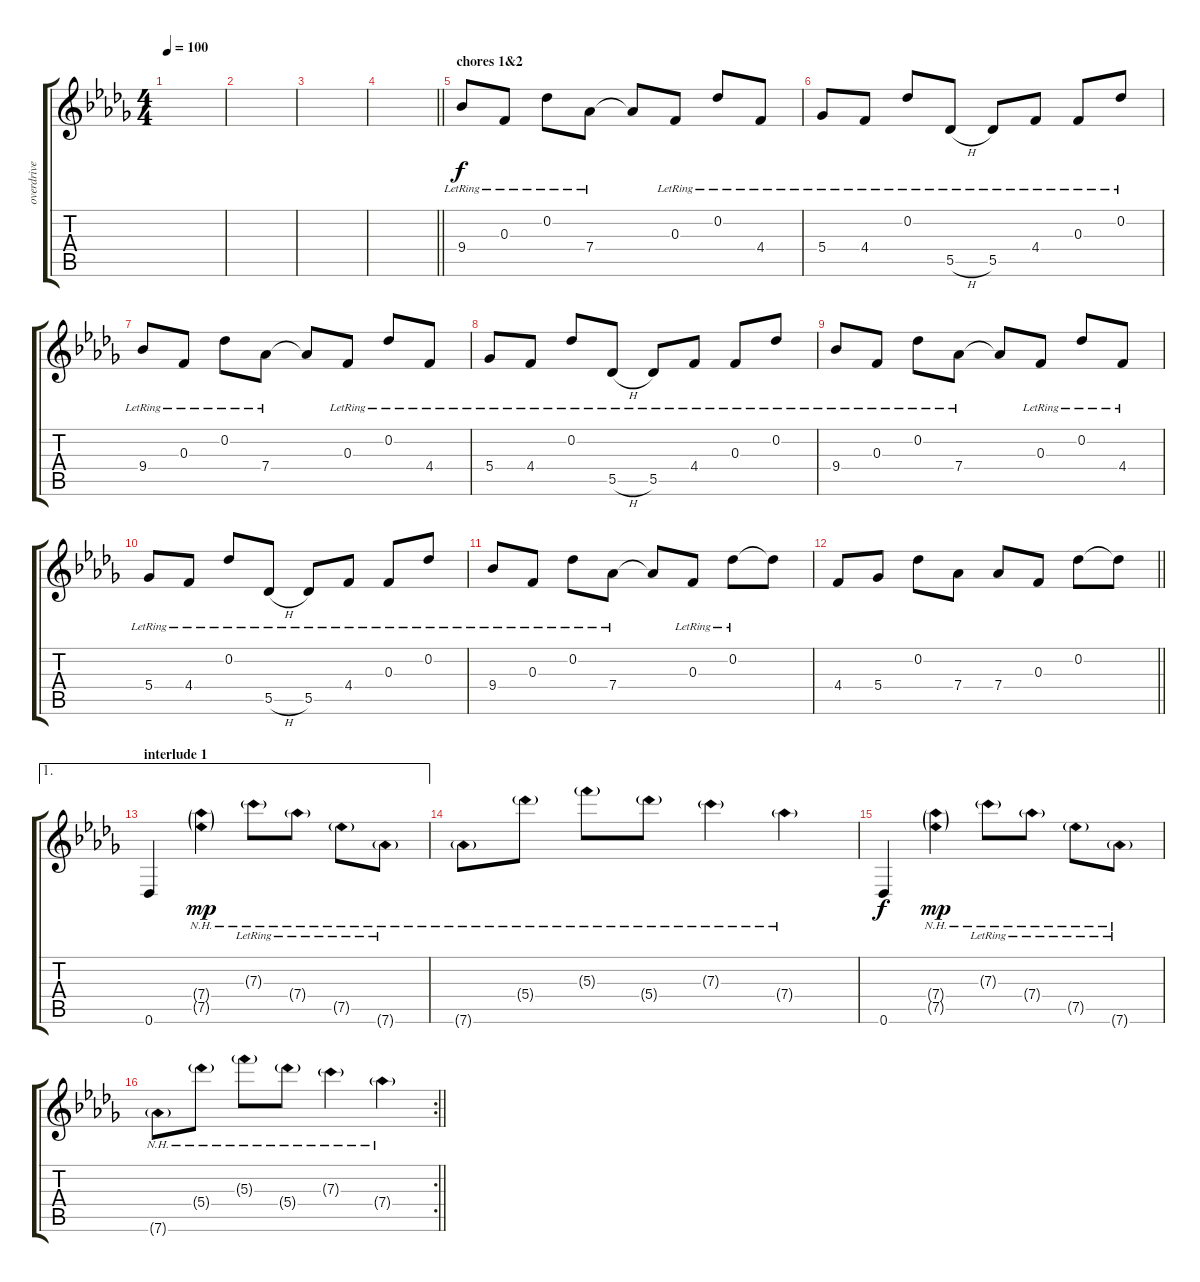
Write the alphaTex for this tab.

\track ("overdrive guitar" "overdrive ") {instrument overdrivenguitar}
\staff {score tabs}
\tuning (Db4 Db4 F3 Db3 Ab2 Db2) {hide}
\ts (4 4)
\tempo 100
\clef g2
\ks db
|
|
|
\barLineRight lightlight
|
\section ("" "chores 1&2 ")
9.4{lr}.8 0.3{lr}.8 0.2{lr}.8 7.4{lr}.8 7.4{t}.8 0.3{lr}.8 0.2{lr}.8 4.4{lr}.8 |
5.4{lr}.8 4.4{lr}.8 0.2{lr}.8 5.5{h lr}.8 5.5{lr}.8 4.4{lr}.8 0.3{lr}.8 0.2{lr}.8 |
9.4{lr}.8 0.3{lr}.8 0.2{lr}.8 7.4{lr}.8 7.4{t}.8 0.3{lr}.8 0.2{lr}.8 4.4{lr}.8 |
5.4{lr}.8 4.4{lr}.8 0.2{lr}.8 5.5{h lr}.8 5.5{lr}.8 4.4{lr}.8 0.3{lr}.8 0.2{lr}.8 |
9.4{lr}.8 0.3{lr}.8 0.2{lr}.8 7.4{lr}.8 7.4{t}.8 0.3{lr}.8 0.2{lr}.8 4.4{lr}.8 |
5.4{lr}.8 4.4{lr}.8 0.2{lr}.8 5.5{h lr}.8 5.5{lr}.8 4.4{lr}.8 0.3{lr}.8 0.2{lr}.8 |
9.4{lr}.8 0.3{lr}.8 0.2{lr}.8 7.4{lr}.8 7.4{t}.8 0.3{lr}.8 0.2{lr}.8 0.2{t}.8 |
\barLineRight lightlight
4.4.8 5.4.8 0.2.8 7.4.8 7.4.8 0.3.8 0.2.8 0.2{t}.8 |
\ae 1
\section ("" "interlude 1")
0.6.4 (7.4{nh g} 7.5{nh g}).4{dy mp} 7.3{nh g lr}.8 7.4{nh g lr}.8 7.5{nh g lr}.8 7.6{nh g lr}.8 |
7.6{nh g}.8 5.4{nh g}.8 5.3{nh g}.8 5.4{nh g}.8 7.3{nh g}.4 7.4{nh g}.4 |
0.6.4{dy f} (7.4{nh g} 7.5{nh g}).4{dy mp} 7.3{nh g lr}.8 7.4{nh g lr}.8 7.5{nh g lr}.8 7.6{nh g lr}.8 |
\rc 2
\barLineRight lightlight
7.6{nh g}.8 5.4{nh g}.8 5.3{nh g}.8 5.4{nh g}.8 7.3{nh g}.4 7.4{nh g}.4
